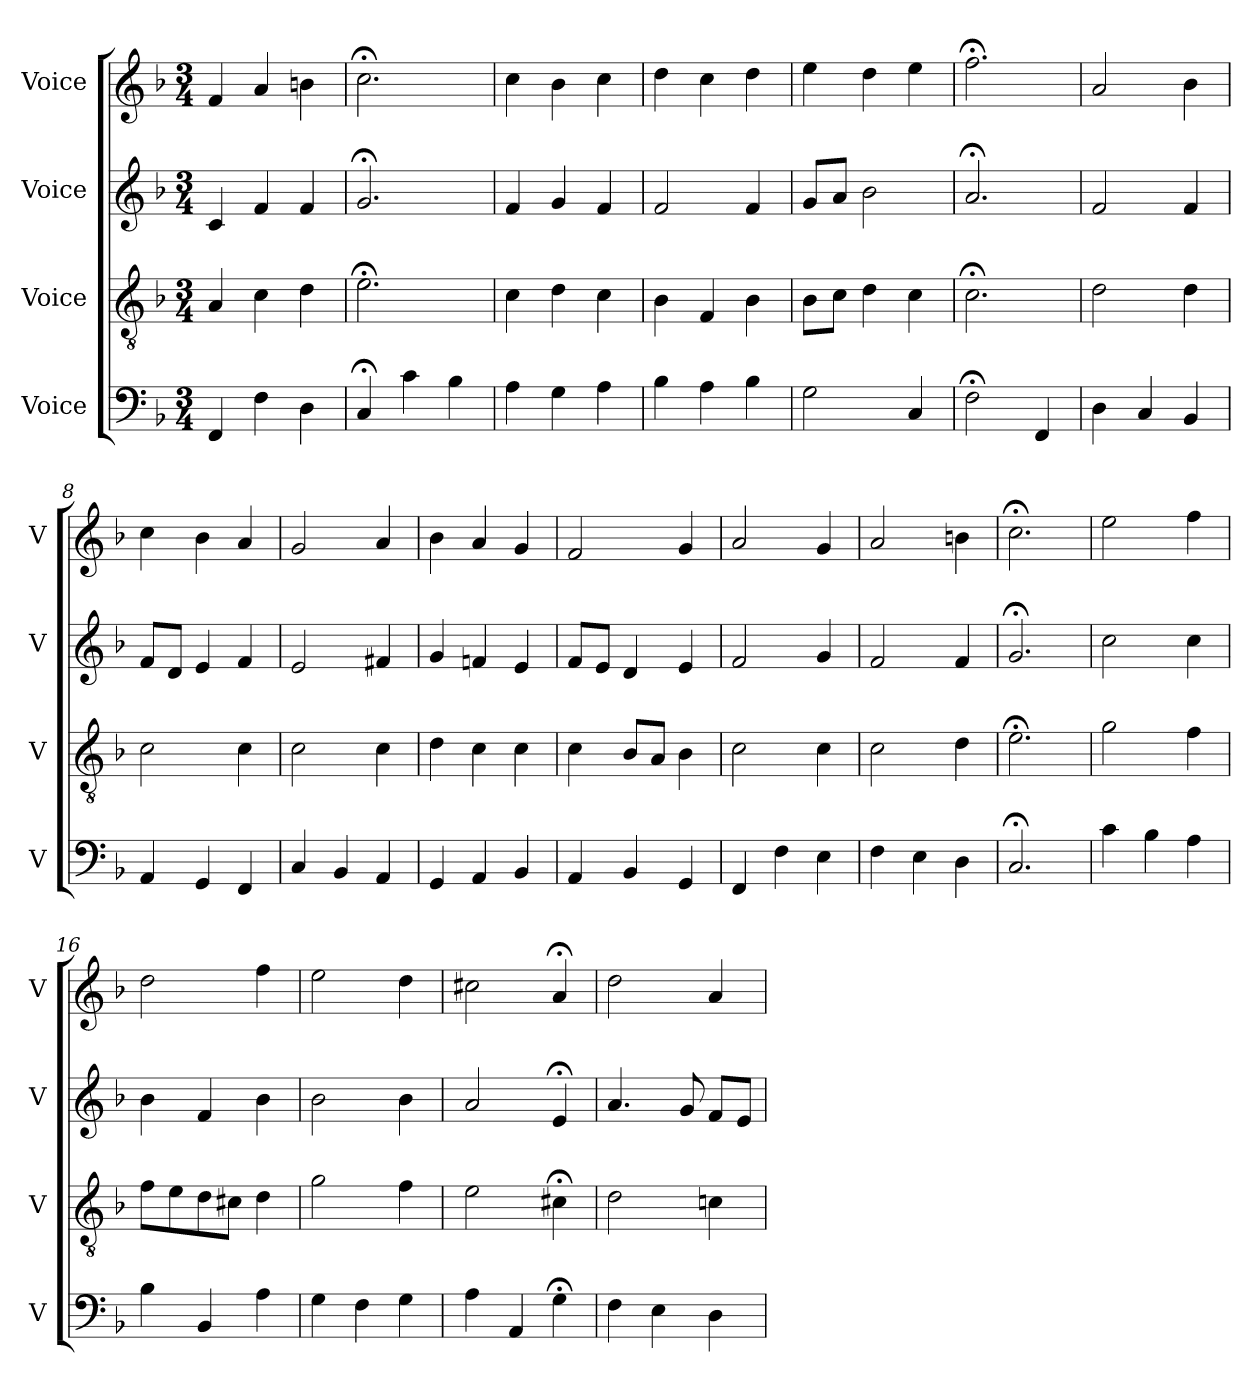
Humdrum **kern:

**kern	**kern	**kern	**kern
*part4	*part3	*part2	*part1
*staff4	*staff3	*staff2	*staff1
*I"Voice	*I"Voice	*I"Voice	*I"Voice
*I'V	*I'V	*I'V	*I'V
*clefF4	*clefGv2	*clefG2	*clefG2
*k[b-]	*k[b-]	*k[b-]	*k[b-]
*M3/4	*M3/4	*M3/4	*M3/4
*MM100	*MM100	*MM100	*MM100
=1	=1	=1	=1
4FF/	4A/	4c/	4f/
4F\	4c\	4f/	4a/
4D\	4d\	4f/	4bn\
=2	=2	=2	=2
4C;/	2.e;\	2.g;/	2.cc;\
4c\	.	.	.
4B-\	.	.	.
=3	=3	=3	=3
4A\	4c\	4f/	4cc\
4G\	4d\	4g/	4b-\
4A\	4c\	4f/	4cc\
=4	=4	=4	=4
4B-\	4B-\	2f/	4dd\
4A\	4F/	.	4cc\
4B-\	4B-\	4f/	4dd\
=5	=5	=5	=5
2G\	8B-\L	8g/L	4ee\
.	8c\J	8a/J	.
.	4d\	2b-\	4dd\
4C/	4c\	.	4ee\
=6	=6	=6	=6
2F;\	2.c;\	2.a;/	2.ff;\
4FF/	.	.	.
=7	=7	=7	=7
4D\	2d\	2f/	2a/
4C/	.	.	.
4BB-/	4d\	4f/	4b-\
!!LO:LB:g=z
=8	=8	=8	=8
4AA/	2c\	8f/L	4cc\
.	.	8d/J	.
4GG/	.	4e/	4b-\
4FF/	4c\	4f/	4a/
=9	=9	=9	=9
4C/	2c\	2e/	2g/
4BB-/	.	.	.
4AA/	4c\	4f#X/	4a/
=10	=10	=10	=10
4GG/	4d\	4g/	4b-\
4AA/	4c\	4fn/	4a/
4BB-/	4c\	4e/	4g/
=11	=11	=11	=11
4AA/	4c\	8f/L	2f/
.	.	8e/J	.
4BB-/	8B-/L	4d/	.
.	8A/J	.	.
4GG/	4B-\	4e/	4g/
=12	=12	=12	=12
4FF/	2c\	2f/	2a/
4F\	.	.	.
4E\	4c\	4g/	4g/
=13	=13	=13	=13
4F\	2c\	2f/	2a/
4E\	.	.	.
4D\	4d\	4f/	4bn\
=14	=14	=14	=14
2.C;/	2.e;\	2.g;/	2.cc;\
!!LO:LB:g=z
=15	=15	=15	=15
4c\	2g\	2cc\	2ee\
4B-\	.	.	.
4A\	4f\	4cc\	4ff\
=16	=16	=16	=16
4B-\	8f\L	4b-\	2dd\
.	8e\	.	.
4BB-/	8d\	4f/	.
.	8c#X\J	.	.
4A\	4d\	4b-\	4ff\
=17	=17	=17	=17
4G\	2g\	2b-\	2ee\
4F\	.	.	.
4G\	4f\	4b-\	4dd\
=18	=18	=18	=18
4A\	2e\	2a/	2cc#X\
4AA/	.	.	.
4G;\	4c#X;\	4e;/	4a;/
=19	=19	=19	=19
4F\	2d\	4.a/	2dd\
4E\	.	.	.
.	.	8g/	.
4D\	4cn\	8f/L	4a/
.	.	8e/J	.
=	=	=	=
*-	*-	*-	*-
